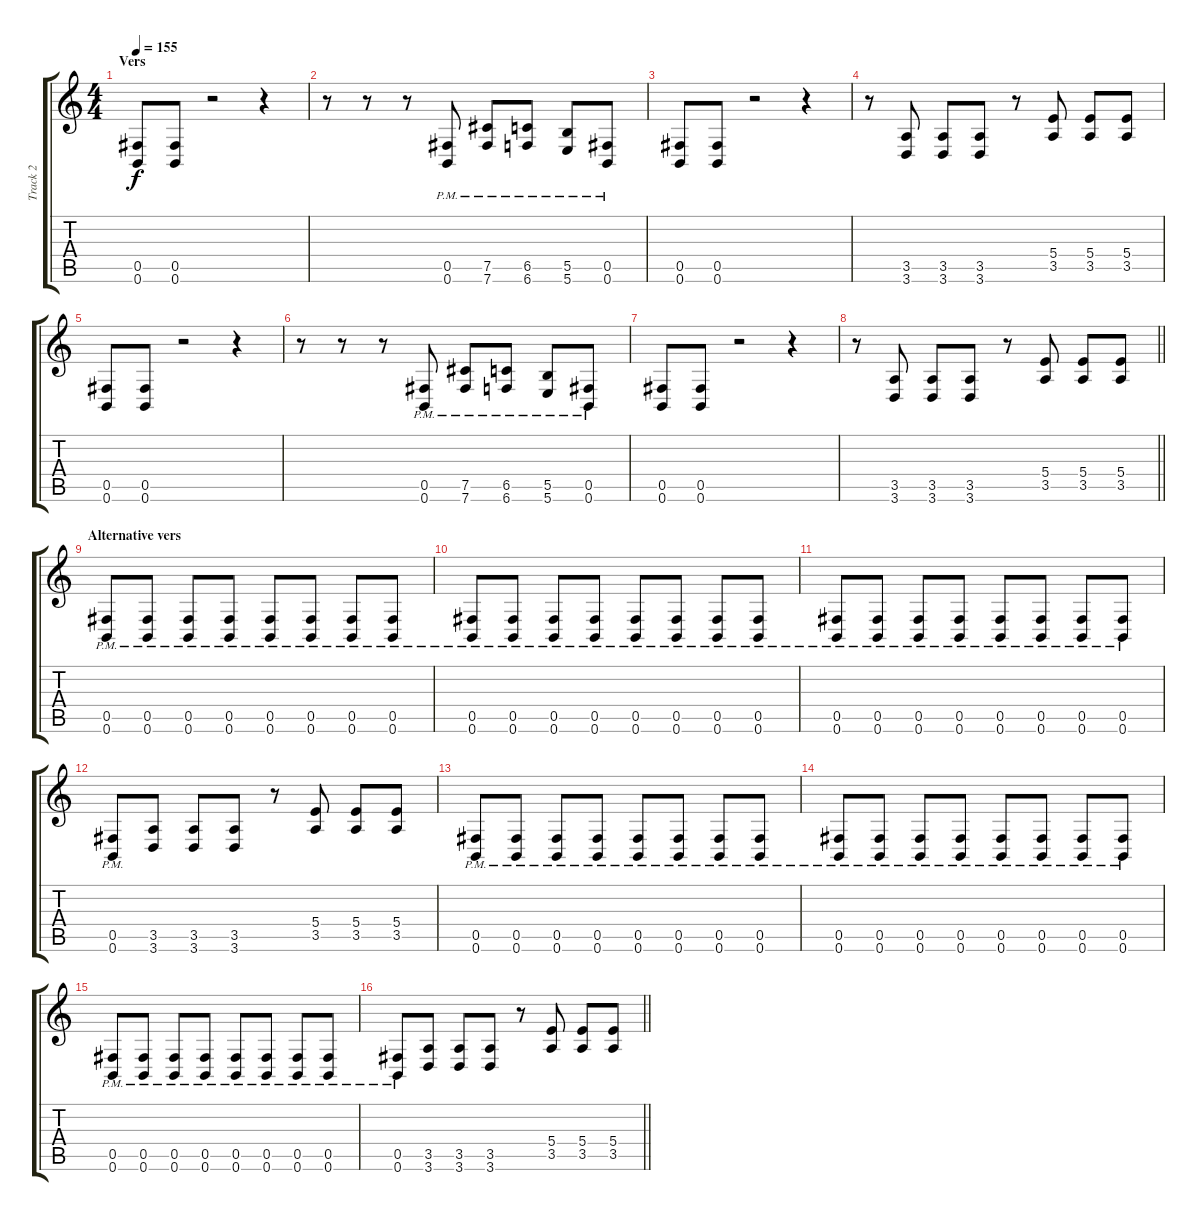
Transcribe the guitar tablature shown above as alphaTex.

\track ("Track 2" "Track 2") {instrument distortionguitar}
\staff {score tabs}
\tuning (Db4 Ab3 E3 B2 Gb2 B1) {hide}
\ts (4 4)
\section ("" "Vers")
\tempo 155
\clef g2
\ks c
(0.5 0.6).8{dy f} (0.5 0.6).8 r.2 r.4 |
r.8 r.8 r.8 (0.5{pm} 0.6{pm}).8 (7.5{pm} 7.6{pm}).8 (6.5{pm} 6.6{pm}).8 (5.5{pm} 5.6{pm}).8 (0.5{pm} 0.6{pm}).8 |
(0.5 0.6).8 (0.5 0.6).8 r.2 r.4 |
r.8 (3.5 3.6).8 (3.5 3.6).8 (3.5 3.6).8 r.8 (5.4 3.5).8 (5.4 3.5).8 (5.4 3.5).8 |
(0.5 0.6).8 (0.5 0.6).8 r.2 r.4 |
r.8 r.8 r.8 (0.5{pm} 0.6{pm}).8 (7.5{pm} 7.6{pm}).8 (6.5{pm} 6.6{pm}).8 (5.5{pm} 5.6{pm}).8 (0.5{pm} 0.6{pm}).8 |
(0.5 0.6).8 (0.5 0.6).8 r.2 r.4 |
\barLineRight lightlight
r.8 (3.5 3.6).8 (3.5 3.6).8 (3.5 3.6).8 r.8 (5.4 3.5).8 (5.4 3.5).8 (5.4 3.5).8 |
\section ("" "Alternative vers")
(0.5{pm} 0.6{pm}).8 (0.5{pm} 0.6{pm}).8 (0.5{pm} 0.6{pm}).8 (0.5{pm} 0.6{pm}).8 (0.5{pm} 0.6{pm}).8 (0.5{pm} 0.6{pm}).8 (0.5{pm} 0.6{pm}).8 (0.5{pm} 0.6{pm}).8 |
(0.5{pm} 0.6{pm}).8 (0.5{pm} 0.6{pm}).8 (0.5{pm} 0.6{pm}).8 (0.5{pm} 0.6{pm}).8 (0.5{pm} 0.6{pm}).8 (0.5{pm} 0.6{pm}).8 (0.5{pm} 0.6{pm}).8 (0.5{pm} 0.6{pm}).8 |
(0.5{pm} 0.6{pm}).8 (0.5{pm} 0.6{pm}).8 (0.5{pm} 0.6{pm}).8 (0.5{pm} 0.6{pm}).8 (0.5{pm} 0.6{pm}).8 (0.5{pm} 0.6{pm}).8 (0.5{pm} 0.6{pm}).8 (0.5{pm} 0.6{pm}).8 |
(0.5{pm} 0.6{pm}).8 (3.5 3.6).8 (3.5 3.6).8 (3.5 3.6).8 r.8 (5.4 3.5).8 (5.4 3.5).8 (5.4 3.5).8 |
(0.5{pm} 0.6{pm}).8 (0.5{pm} 0.6{pm}).8 (0.5{pm} 0.6{pm}).8 (0.5{pm} 0.6{pm}).8 (0.5{pm} 0.6{pm}).8 (0.5{pm} 0.6{pm}).8 (0.5{pm} 0.6{pm}).8 (0.5{pm} 0.6{pm}).8 |
(0.5{pm} 0.6{pm}).8 (0.5{pm} 0.6{pm}).8 (0.5{pm} 0.6{pm}).8 (0.5{pm} 0.6{pm}).8 (0.5{pm} 0.6{pm}).8 (0.5{pm} 0.6{pm}).8 (0.5{pm} 0.6{pm}).8 (0.5{pm} 0.6{pm}).8 |
(0.5{pm} 0.6{pm}).8 (0.5{pm} 0.6{pm}).8 (0.5{pm} 0.6{pm}).8 (0.5{pm} 0.6{pm}).8 (0.5{pm} 0.6{pm}).8 (0.5{pm} 0.6{pm}).8 (0.5{pm} 0.6{pm}).8 (0.5{pm} 0.6{pm}).8 |
\barLineRight lightlight
(0.5{pm} 0.6{pm}).8 (3.5 3.6).8 (3.5 3.6).8 (3.5 3.6).8 r.8 (5.4 3.5).8 (5.4 3.5).8 (5.4 3.5).8
